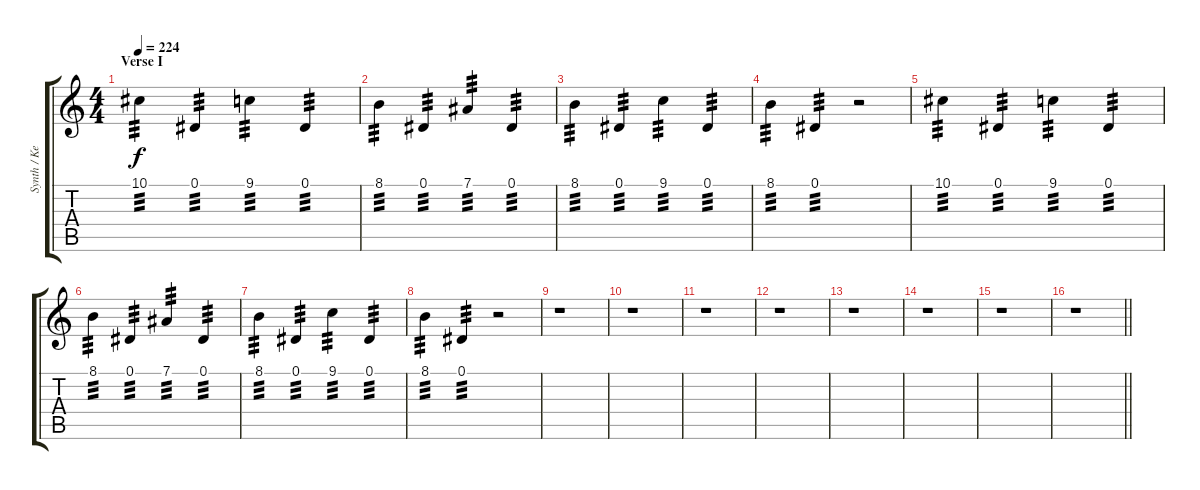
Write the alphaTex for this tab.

\track ("Synth / Keyboard II" "Synth / Ke") {instrument fx8scifi}
\staff {score tabs}
\tuning (Eb4 Bb3 Gb3 Db3 Ab2 Db2) {hide}
\ts (4 4)
\section ("" "Verse I")
\tempo 224
\clef g2
\ks c
10.1.4{tp 3 dy f} 0.1.4{tp 3} 9.1.4{tp 3} 0.1.4{tp 3} |
8.1.4{tp 3} 0.1.4{tp 3} 7.1.4{tp 3} 0.1.4{tp 3} |
8.1.4{tp 3} 0.1.4{tp 3} 9.1.4{tp 3} 0.1.4{tp 3} |
8.1.4{tp 3} 0.1.4{tp 3} r.2 |
10.1.4{tp 3} 0.1.4{tp 3} 9.1.4{tp 3} 0.1.4{tp 3} |
8.1.4{tp 3} 0.1.4{tp 3} 7.1.4{tp 3} 0.1.4{tp 3} |
8.1.4{tp 3} 0.1.4{tp 3} 9.1.4{tp 3} 0.1.4{tp 3} |
8.1.4{tp 3} 0.1.4{tp 3} r.2 |
r.1 |
r.1 |
r.1 |
r.1 |
r.1 |
r.1 |
r.1 |
\barLineRight lightlight
r.1
